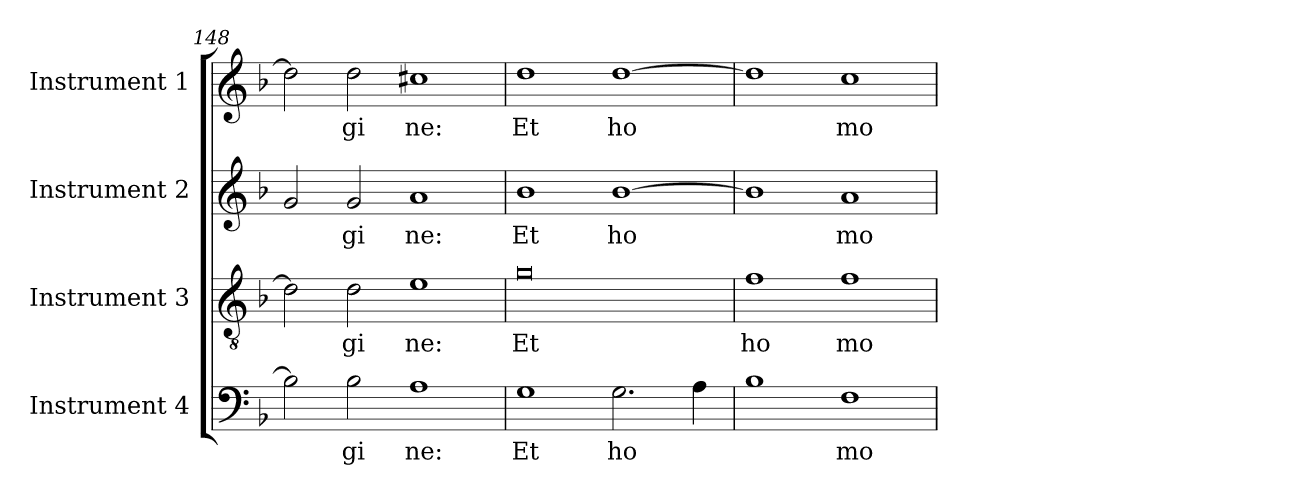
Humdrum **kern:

**kern	**text	**kern	**text	**kern	**text	**kern	**text
*part4	*part4	*part3	*part3	*part2	*part2	*part1	*part1
*staff4	*staff4	*staff3	*staff3	*staff2	*staff2	*staff1	*staff1
*I"Instrument 4	*	*I"Instrument 3	*	*I"Instrument 2	*	*I"Instrument 1	*
*clefF4	*	*clefGv2	*	*clefG2	*	*clefG2	*
*k[b-]	*	*k[b-]	*	*k[b-]	*	*k[b-]	*
*F:	*	*F:	*	*F:	*	*F:	*
=148	=148	=148	=148	=148	=148	=148	=148
!	!LO:LY:b:cj	!	!LO:LY:b:cj	!	!LO:LY:b:cj	!	!LO:LY:b:cj
2B-\]	.	2d\]	.	2g/	.	2dd\]	.
!	!LO:LY:b:cj	!	!LO:LY:b:cj	!	!LO:LY:b:cj	!	!LO:LY:b:cj
2B-\	gi	2d\	gi	2g/	gi	2dd\	gi
!	!LO:LY:b:cj	!	!LO:LY:b:cj	!	!LO:LY:b:cj	!	!LO:LY:b:cj
1A	ne:	1e	ne:	1a	ne:	1cc#X	ne:
=149	=149	=149	=149	=149	=149	=149	=149
!	!LO:LY:b:cj	!	!LO:LY:b:cj	!	!LO:LY:b:cj	!	!LO:LY:b:cj
1G	Et	0g	Et	1b-	Et	1dd	Et
!	!LO:LY:b:cj	!	!	!	!LO:LY:b:cj	!	!LO:LY:b:cj
2.G\	ho	.	.	[>1b-	ho	[>1dd	ho
!	!LO:LY:b:cj	!	!	!	!	!	!
4A\	.	.	.	.	.	.	.
=150	=150	=150	=150	=150	=150	=150	=150
!	!LO:LY:b:cj	!	!LO:LY:b:cj	!	!LO:LY:b:cj	!	!LO:LY:b:cj
1B-	.	1f	ho	1b-]	.	1dd]	.
!	!LO:LY:b:cj	!	!LO:LY:b:cj	!	!LO:LY:b:cj	!	!LO:LY:b:cj
1F	mo	1f	mo	1a	mo	1cc	mo
=	=	=	=	=	=	=	=
*-	*-	*-	*-	*-	*-	*-	*-
